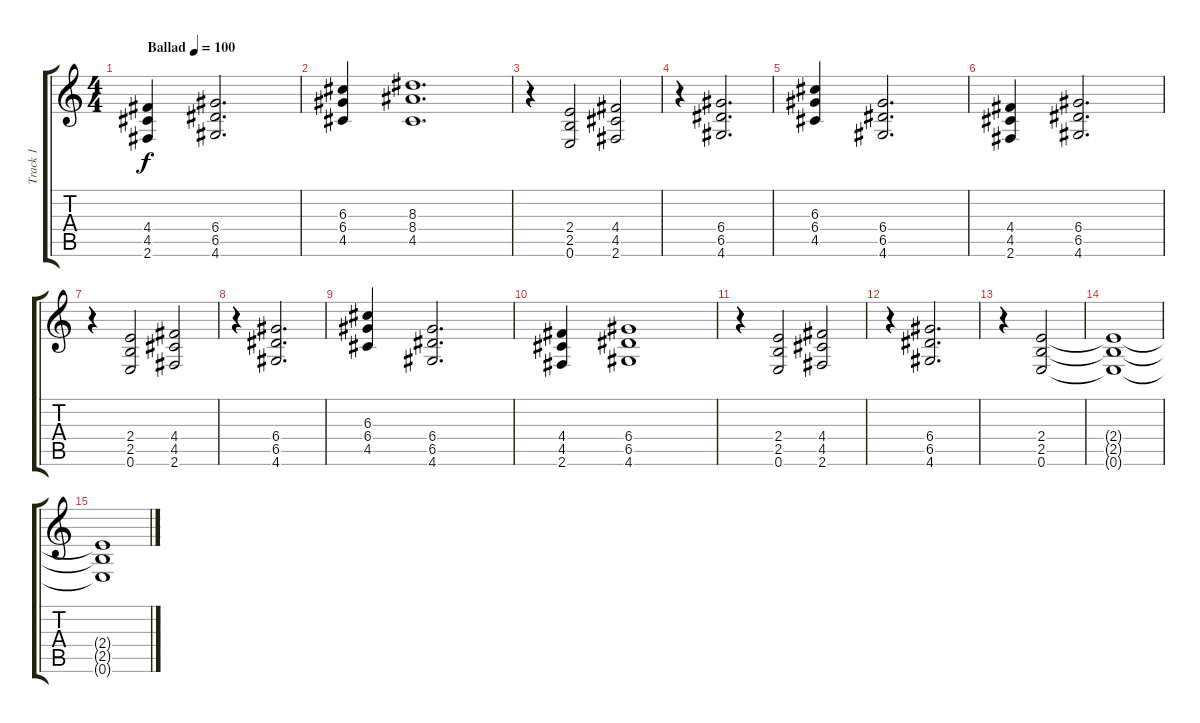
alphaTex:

\track ("Track 1" "Track 1") {instrument overdrivenguitar}
\staff {score tabs}
\tuning (E4 B3 G3 D3 A2 E2) {hide}
\ts (4 4)
\tempo (100 "Ballad")
\clef g2
\ks c
(4.4 4.5 2.6).4{dy f instrument overdrivenguitar} (6.4 6.5 4.6).2{d} |
(6.3 6.4 4.5).4 (8.3 8.4 4.5).1{d} |
r.4 (2.4 2.5 0.6).2 (4.4 4.5 2.6).2 |
r.4 (6.4 6.5 4.6).2{d} |
(6.3 6.4 4.5).4 (6.4 6.5 4.6).2{d} |
(4.4 4.5 2.6).4 (6.4 6.5 4.6).2{d} |
r.4 (2.4 2.5 0.6).2 (4.4 4.5 2.6).2 |
r.4 (6.4 6.5 4.6).2{d} |
(6.3 6.4 4.5).4 (6.4 6.5 4.6).2{d} |
(4.4 4.5 2.6).4 (6.4 6.5 4.6).1 |
r.4 (2.4 2.5 0.6).2 (4.4 4.5 2.6).2 |
r.4 (6.4 6.5 4.6).2{d} |
r.4 (2.4 2.5 0.6).2 |
(2.4{t} 2.5{t} 0.6{t}).1 |
(2.4{t} 2.5{t} 0.6{t}).1
